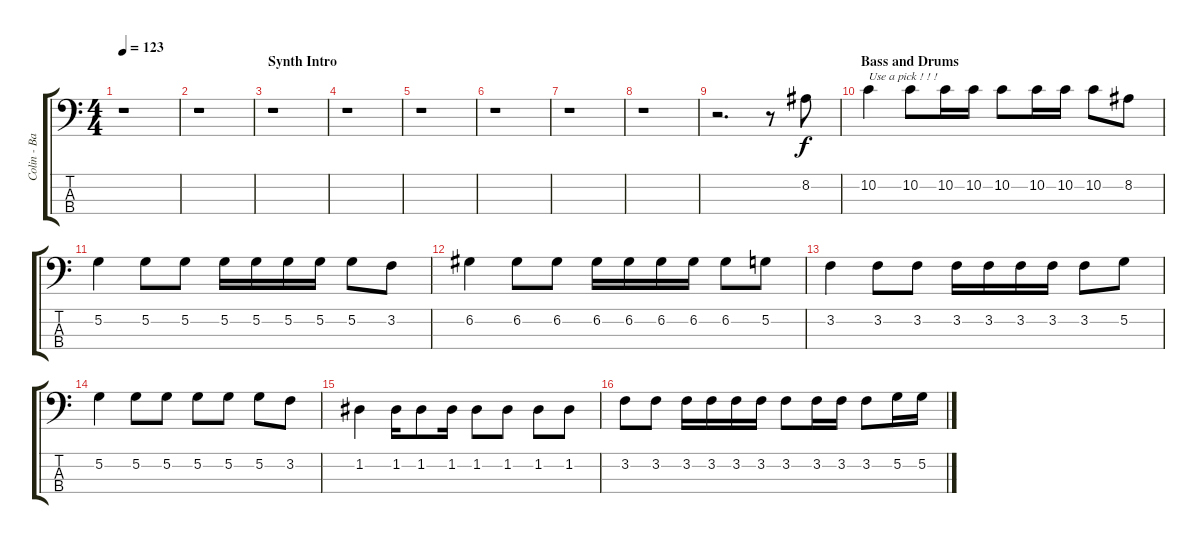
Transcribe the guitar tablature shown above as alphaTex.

\track ("Colin - Bass" "Colin - Ba") {instrument electricbasspick}
\staff {score tabs}
\tuning (G2 D2 A1 E1) {hide}
\ts (4 4)
\tempo 123
\clef f4
\ks c
r.1{dy f instrument electricbasspick} |
r.1 |
\section ("" "Synth Intro")
r.1 |
r.1 |
r.1 |
r.1 |
r.1 |
r.1 |
r.2{d} r.8 8.2.8 |
\section ("" "Bass and Drums")
10.2.4{txt "Use a pick ! ! !"} 10.2.8 10.2.16 10.2.16 10.2.8 10.2.16 10.2.16 10.2.8 8.2.8 |
5.2.4 5.2.8 5.2.8 5.2.16 5.2.16 5.2.16 5.2.16 5.2.8 3.2.8 |
6.2.4 6.2.8 6.2.8 6.2.16 6.2.16 6.2.16 6.2.16 6.2.8 5.2.8 |
3.2.4 3.2.8 3.2.8 3.2.16 3.2.16 3.2.16 3.2.16 3.2.8 5.2.8 |
5.2.4 5.2.8 5.2.8 5.2.8 5.2.8 5.2.8 3.2.8 |
1.2.4 1.2.16 1.2.8 1.2.16 1.2.8 1.2.8 1.2.8 1.2.8 |
3.2.8 3.2.8 3.2.16 3.2.16 3.2.16 3.2.16 3.2.8 3.2.16 3.2.16 3.2.8 5.2.16 5.2.16
